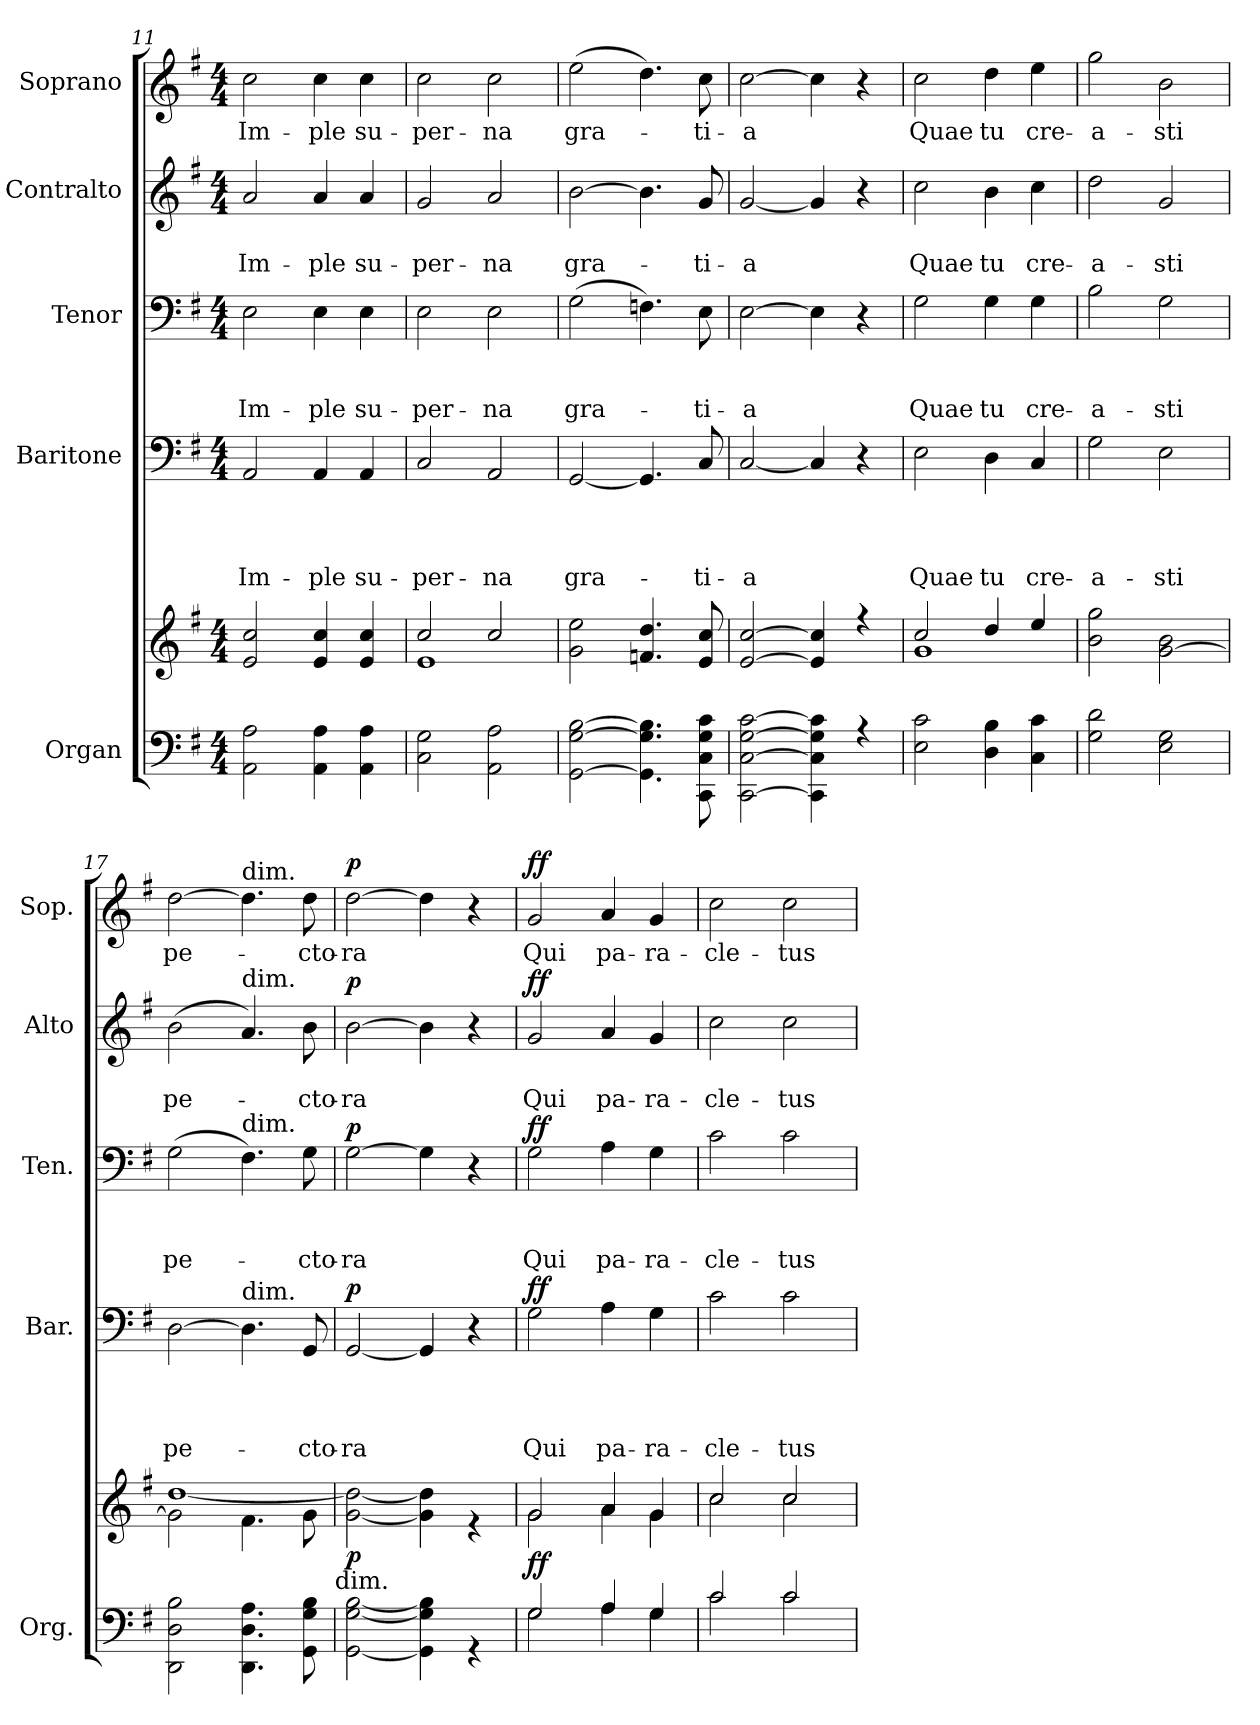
**kern	**kern	**dynam	**kern	**text	**text	**text	**text	**dynam	**kern	**text	**text	**text	**dynam	**kern	**text	**text	**dynam	**kern	**text	**dynam
*part5	*part5	*part5	*part4	*part4	*part4	*part4	*part4	*part4	*part3	*part3	*part3	*part3	*part3	*part2	*part2	*part2	*part2	*part1	*part1	*part1
*staff6	*staff5	*staff5/6	*staff4	*staff4	*staff4	*staff4	*staff4	*staff4	*staff3	*staff3	*staff3	*staff3	*staff3	*staff2	*staff2	*staff2	*staff2	*staff1	*staff1	*staff1
*I"Organ	*	*	*I"Baritone	*	*	*	*	*	*I"Tenor	*	*	*	*	*I"Contralto	*	*	*	*I"Soprano	*	*
*I'Org.	*	*	*I'Bar.	*	*	*	*	*	*I'Ten.	*	*	*	*	*I'Alto	*	*	*	*I'Sop.	*	*
*clefF4	*clefG2	*	*clefF4	*	*	*	*	*	*clefF4	*	*	*	*	*clefG2	*	*	*	*clefG2	*	*
*k[f#]	*k[f#]	*	*k[f#]	*	*	*	*	*	*k[f#]	*	*	*	*	*k[f#]	*	*	*	*k[f#]	*	*
*G:	*G:	*	*G:	*	*	*	*	*	*G:	*	*	*	*	*G:	*	*	*	*G:	*	*
*M4/4	*M4/4	*	*M4/4	*	*	*	*	*	*M4/4	*	*	*	*	*M4/4	*	*	*	*M4/4	*	*
=11	=11	=11	=11	=11	=11	=11	=11	=11	=11	=11	=11	=11	=11	=11	=11	=11	=11	=11	=11	=11
*^	*^	*	*	*	*	*	*	*	*	*	*	*	*	*	*	*	*	*	*	*
!	!	!	!	!	!	!	!	!	!LO:LY:b	!	!	!	!	!LO:LY:b	!	!	!	!LO:LY:b	!	!	!LO:LY:b	!
2AA\ 2A\	1ryy	2e/ 2cc/	1ryy	.	2AA/	.	.	.	Im-	.	2E\	.	.	Im-	.	2a/	.	Im-	.	2cc\	Im-	.
!	!	!	!	!	!	!	!	!	!LO:LY:b	!	!	!	!	!LO:LY:b	!	!	!	!LO:LY:b	!	!	!LO:LY:b	!
4AA\ 4A\	.	4e/ 4cc/	.	.	4AA/	.	.	.	-ple	.	4E\	.	.	-ple	.	4a/	.	-ple	.	4cc\	-ple	.
!	!	!	!	!	!	!	!	!	!LO:LY:b	!	!	!	!	!LO:LY:b	!	!	!	!LO:LY:b	!	!	!LO:LY:b	!
4AA\ 4A\	.	4e/ 4cc/	.	.	4AA/	.	.	.	su-	.	4E\	.	.	su-	.	4a/	.	su-	.	4cc\	su-	.
=12	=12	=12	=12	=12	=12	=12	=12	=12	=12	=12	=12	=12	=12	=12	=12	=12	=12	=12	=12	=12	=12	=12
!	!	!	!	!	!	!	!	!	!LO:LY:b	!	!	!	!	!LO:LY:b	!	!	!	!LO:LY:b	!	!	!LO:LY:b	!
2C\ 2G\	1ryy	2cc/	1e	.	2C/	.	.	.	-per-	.	2E\	.	.	-per-	.	2g/	.	-per-	.	2cc\	-per-	.
!	!	!	!	!	!	!	!	!	!LO:LY:b	!	!	!	!	!LO:LY:b	!	!	!	!LO:LY:b	!	!	!LO:LY:b	!
2AA\ 2A\	.	2cc/	.	.	2AA/	.	.	.	-na	.	2E\	.	.	-na	.	2a/	.	-na	.	2cc\	-na	.
=13	=13	=13	=13	=13	=13	=13	=13	=13	=13	=13	=13	=13	=13	=13	=13	=13	=13	=13	=13	=13	=13	=13
!	!	!	!	!	!	!	!	!	!LO:LY:b	!	!	!	!	!LO:LY:b	!	!	!	!LO:LY:b	!	!	!LO:LY:b	!
[<2GG\ [<2G\ [>2B\	1ryy	2g\ 2ee\	1ryy	.	[<2GG/	.	.	.	gra-	.	(>2G\	.	.	gra-	.	[<2b\	.	gra-	.	(>2ee\	gra-	.
4.GG\] 4.G\] 4.B\]	.	4.fn/ 4.dd/	.	.	4.GG/]	.	.	.	.	.	4.Fn\)	.	.	.	.	4.b\]	.	.	.	4.dd\)	.	.
!	!	!	!	!	!	!	!	!	!LO:LY:b	!	!	!	!	!LO:LY:b	!	!	!	!LO:LY:b	!	!	!LO:LY:b	!
8CC\ 8C\ 8G\ 8c\	.	8e/ 8cc/	.	.	8C/	.	.	.	-ti-	.	8E\	.	.	-ti-	.	8g/	.	-ti-	.	8cc\	-ti-	.
=14	=14	=14	=14	=14	=14	=14	=14	=14	=14	=14	=14	=14	=14	=14	=14	=14	=14	=14	=14	=14	=14	=14
!	!	!	!	!	!	!	!	!	!LO:LY:b	!	!	!	!	!LO:LY:b	!	!	!	!LO:LY:b	!	!	!LO:LY:b	!
[<2CC\ [<2C\ [<2G\ [>2c\	1ryy	[<2e/ [>2cc/	1ryy	.	[<2C/	.	.	.	-a	.	[>2E\	.	.	-a	.	[<2g/	.	-a	.	[>2cc\	-a	.
4CC\] 4C\] 4G\] 4c\]	.	4e/] 4cc/]	.	.	4C/]	.	.	.	.	.	4E\]	.	.	.	.	4g/]	.	.	.	4cc\]	.	.
4r	.	4r	.	.	4r	.	.	.	.	.	4r	.	.	.	.	4r	.	.	.	4r	.	.
!!LO:PB:g=z
=15	=15	=15	=15	=15	=15	=15	=15	=15	=15	=15	=15	=15	=15	=15	=15	=15	=15	=15	=15	=15	=15	=15
!	!	!	!	!	!	!	!	!	!LO:LY:b	!	!	!	!	!LO:LY:b	!	!	!	!LO:LY:b	!	!	!LO:LY:b	!
1ryy	2E\ 2c\	2cc/	1g	.	2E\	.	.	.	Quae	.	2G\	.	.	Quae	.	2cc\	.	Quae	.	2cc\	Quae	.
!	!	!	!	!	!	!	!	!	!LO:LY:b	!	!	!	!	!LO:LY:b	!	!	!	!LO:LY:b	!	!	!LO:LY:b	!
.	4D\ 4B\	4dd/	.	.	4D\	.	.	.	tu	.	4G\	.	.	tu	.	4b\	.	tu	.	4dd\	tu	.
!	!	!	!	!	!	!	!	!	!LO:LY:b	!	!	!	!	!LO:LY:b	!	!	!	!LO:LY:b	!	!	!LO:LY:b	!
.	4C\ 4c\	4ee/	.	.	4C/	.	.	.	cre-	.	4G\	.	.	cre-	.	4cc\	.	cre-	.	4ee\	cre-	.
=16	=16	=16	=16	=16	=16	=16	=16	=16	=16	=16	=16	=16	=16	=16	=16	=16	=16	=16	=16	=16	=16	=16
!	!	!	!	!	!	!	!	!	!LO:LY:b	!	!	!	!	!LO:LY:b	!	!	!	!LO:LY:b	!	!	!LO:LY:b	!
1ryy	2G\ 2d\	2b\ 2gg\	1ryy	.	2G\	.	.	.	-a-	.	2B\	.	.	-a-	.	2dd\	.	-a-	.	2gg\	-a-	.
!	!	!	!	!	!	!	!	!	!LO:LY:b	!	!	!	!	!LO:LY:b	!	!	!	!LO:LY:b	!	!	!LO:LY:b	!
.	2E\ 2G\	[<2g\ 2b\	.	.	2E\	.	.	.	-sti	.	2G\	.	.	-sti	.	2g/	.	-sti	.	2b\	-sti	.
=17	=17	=17	=17	=17	=17	=17	=17	=17	=17	=17	=17	=17	=17	=17	=17	=17	=17	=17	=17	=17	=17	=17
!	!	!	!	!	!	!	!	!	!LO:LY:b	!	!	!	!	!LO:LY:b	!	!	!	!LO:LY:b	!	!	!LO:LY:b	!
1ryy	2DD\ 2D\ 2B\	2g\]	[>1dd	.	[<2D\	.	.	.	pe-	.	(>2G\	.	.	pe-	.	(>2b\	.	pe-	.	[>2dd\	pe-	.
!	!	!	!	!	!	!	!	!	!	!	!	!	!	!	!	!	!	!	!	!LO:TX:a:t=dim.	!	!
!	!	!	!	!	!	!	!	!	!	!	!	!	!	!	!	!LO:TX:a:t=dim.	!	!	!	!	!	!
!	!	!	!	!	!	!	!	!	!	!	!LO:TX:a:t=dim.	!	!	!	!	!	!	!	!	!	!	!
!	!	!	!	!	!LO:TX:a:t=dim.	!	!	!	!	!	!	!	!	!	!	!	!	!	!	!	!	!
.	4.DD\ 4.D\ 4.A\	4.f#\	.	.	4.D\]	.	.	.	.	.	4.F#\)	.	.	.	.	4.a/)	.	.	.	4.dd\]	.	.
!	!	!	!	!	!	!	!	!	!LO:LY:b	!	!	!	!	!LO:LY:b	!	!	!	!LO:LY:b	!	!	!LO:LY:b	!
.	8GG\ 8G\ 8B\	8g\	.	.	8GG/	.	.	.	-cto-	.	8G\	.	.	-cto-	.	8b\	.	-cto-	.	8dd\	-cto-	.
!	!	!LO:TX:b:t=dim.	!	!	!	!	!	!	!	!	!	!	!	!	!	!	!	!	!	!	!	!
=18	=18	=18	=18	=18	=18	=18	=18	=18	=18	=18	=18	=18	=18	=18	=18	=18	=18	=18	=18	=18	=18	=18
!	!	!	!	!LO:DY:b	!	!	!	!	!LO:LY:b	!LO:DY:a	!	!	!	!LO:LY:b	!LO:DY:a	!	!	!LO:LY:b	!LO:DY:a	!	!LO:LY:b	!LO:DY:a
1ryy	[<2GG\ [>2G\ [>2B\	1ryy	[<2g\ 2dd\_	p	[<2GG/	.	.	.	-ra	p	[>2G\	.	.	-ra	p	[<2b\	.	-ra	p	[>2dd\	-ra	p
.	4GG\] 4G\] 4B\]	.	4g\] 4dd\]	.	4GG/]	.	.	.	.	.	4G\]	.	.	.	.	4b\]	.	.	.	4dd\]	.	.
.	4r	.	4r	.	4r	.	.	.	.	.	4r	.	.	.	.	4r	.	.	.	4r	.	.
=19	=19	=19	=19	=19	=19	=19	=19	=19	=19	=19	=19	=19	=19	=19	=19	=19	=19	=19	=19	=19	=19	=19
!	!	!	!	!LO:DY:b	!	!	!	!	!LO:LY:b	!LO:DY:a	!	!	!	!LO:LY:b	!LO:DY:a	!	!	!LO:LY:b	!LO:DY:a	!	!LO:LY:b	!LO:DY:a
2G/	2G\	2g/	2g\	ff	2G\	.	.	.	Qui	ff	2G\	.	.	Qui	ff	2g/	.	Qui	ff	2g/	Qui	ff
!	!	!	!	!	!	!	!	!	!LO:LY:b	!	!	!	!	!LO:LY:b	!	!	!	!LO:LY:b	!	!	!LO:LY:b	!
4A/	4A\	4a/	4a\	.	4A\	.	.	.	pa-	.	4A\	.	.	pa-	.	4a/	.	pa-	.	4a/	pa-	.
!	!	!	!	!	!	!	!	!	!LO:LY:b	!	!	!	!	!LO:LY:b	!	!	!	!LO:LY:b	!	!	!LO:LY:b	!
4G/	4G\	4g/	4g\	.	4G\	.	.	.	-ra-	.	4G\	.	.	-ra-	.	4g/	.	-ra-	.	4g/	-ra-	.
=20	=20	=20	=20	=20	=20	=20	=20	=20	=20	=20	=20	=20	=20	=20	=20	=20	=20	=20	=20	=20	=20	=20
!	!	!	!	!	!	!	!	!	!LO:LY:b	!	!	!	!	!LO:LY:b	!	!	!	!LO:LY:b	!	!	!LO:LY:b	!
2c/	2c\	2cc/	2cc\	.	2c\	.	.	.	-cle-	.	2c\	.	.	-cle-	.	2cc\	.	-cle-	.	2cc\	-cle-	.
!	!	!	!	!	!	!	!	!	!LO:LY:b	!	!	!	!	!LO:LY:b	!	!	!	!LO:LY:b	!	!	!LO:LY:b	!
2c/	2c\	2cc/	2cc\	.	2c\	.	.	.	-tus	.	2c\	.	.	-tus	.	2cc\	.	-tus	.	2cc\	-tus	.
*v	*v	*	*	*	*	*	*	*	*	*	*	*	*	*	*	*	*	*	*	*	*	*
*	*v	*v	*	*	*	*	*	*	*	*	*	*	*	*	*	*	*	*	*	*	*
=	=	=	=	=	=	=	=	=	=	=	=	=	=	=	=	=	=	=	=	=
*-	*-	*-	*-	*-	*-	*-	*-	*-	*-	*-	*-	*-	*-	*-	*-	*-	*-	*-	*-	*-
